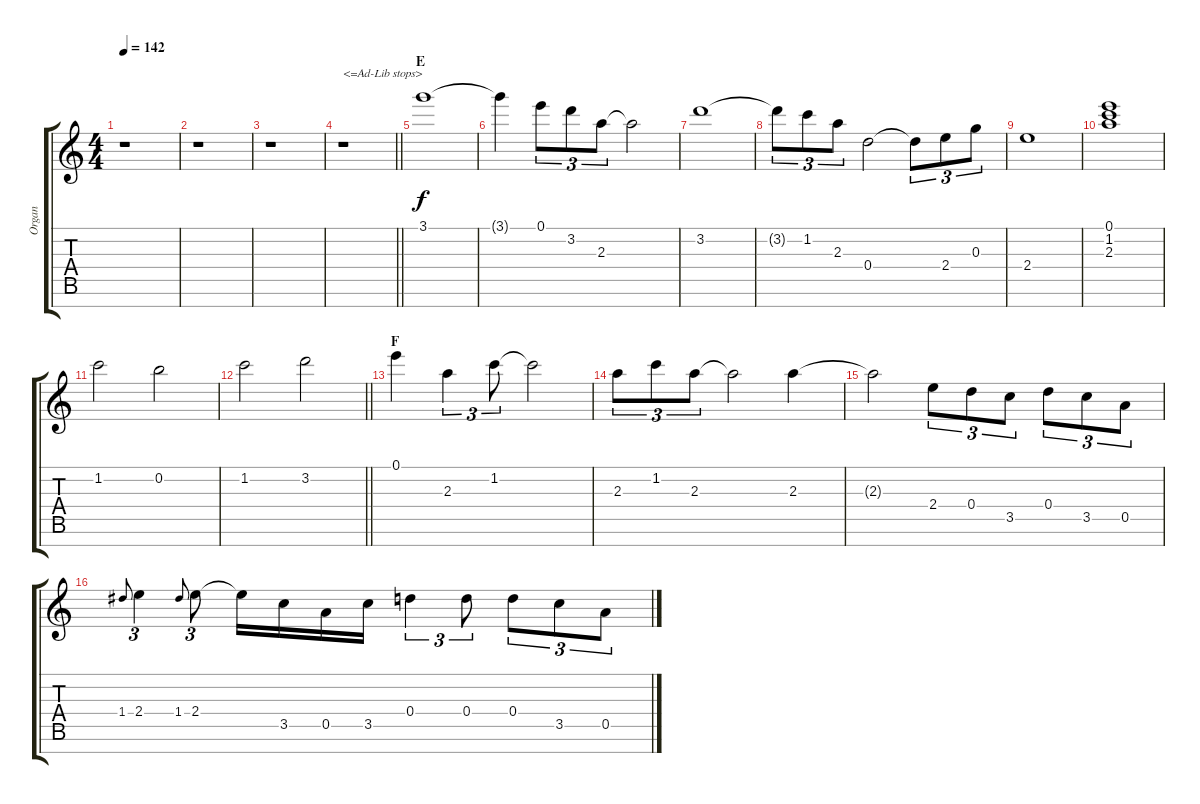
\track ("Organ" "Organ") {instrument rockorgan}
\staff {score tabs}
\tuning (E6 B5 G5 D5 A4 E4 B3) {hide}
\ts (4 4)
\tempo 142
\clef g2
\ks c
r.1{dy f} |
r.1 |
r.1 |
\barLineRight lightlight
r.1{txt "<=Ad-Lib stops>"} |
\section ("" "E")
3.1.1 |
3.1{t}.4 0.1.8{tu (3 2)} 3.2.8{tu (3 2)} 2.3.8{tu (3 2)} 2.3{t}.2 |
3.2.1 |
3.2{t}.8{tu (3 2)} 1.2.8{tu (3 2)} 2.3.8{tu (3 2)} 0.4.2 0.4{t}.8{tu (3 2)} 2.4.8{tu (3 2)} 0.3.8{tu (3 2)} |
2.4.1 |
(0.1 1.2 2.3).1 |
1.2.2 0.2.2 |
\barLineRight lightlight
1.2.2 3.2.2 |
\section ("" "F")
0.1.4 2.3.4{tu (3 2)} 1.2.8{tu (3 2)} 1.2{t}.2 |
2.3.8{tu (3 2)} 1.2.8{tu (3 2)} 2.3.8{tu (3 2)} 2.3{t}.2 2.3.4 |
2.3{t}.2 2.4.8{tu (3 2)} 0.4.8{tu (3 2)} 3.5.8{tu (3 2)} 0.4.8{tu (3 2)} 3.5.8{tu (3 2)} 0.5.8{tu (3 2)} |
1.4.8{gr onbeat} 2.4.4{tu (3 2)} 1.4.8{gr onbeat} 2.4.8{tu (3 2)} 2.4{t}.16 3.5.16 0.5.16 3.5.16 0.4.4{tu (3 2)} 0.4.8{tu (3 2)} 0.4.8{tu (3 2)} 3.5.8{tu (3 2)} 0.5.8{tu (3 2)}
